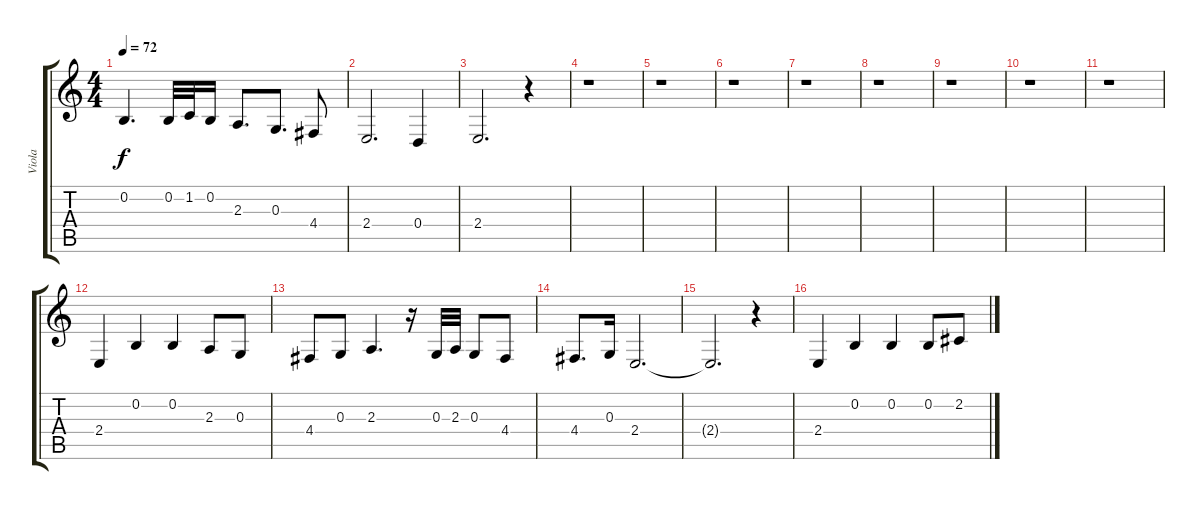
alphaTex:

\track ("Viola" "Viola") {instrument viola}
\staff {score tabs}
\tuning (E4 B3 G3 D3 A2 E2) {hide}
\ts (4 4)
\tempo 72
\clef g2
\ks c
0.2.4{d dy f} 0.2.32 1.2.32 0.2.16 2.3.8{d} 0.3.8{d} 4.4.8 |
2.4.2{d} 0.4.4 |
2.4.2{d} r.4 |
r.1 |
r.1 |
r.1 |
r.1 |
r.1 |
r.1 |
r.1 |
r.1 |
2.4.4 0.2.4 0.2.4 2.3.8 0.3.8 |
4.4.8 0.3.8 2.3.4{d} r.16 0.3.32 2.3.32 0.3.8 4.4.8 |
4.4.8{d} 0.3.16 2.4.2{d} |
2.4{t}.2{d} r.4 |
2.4.4 0.2.4 0.2.4 0.2.8 2.2.8
